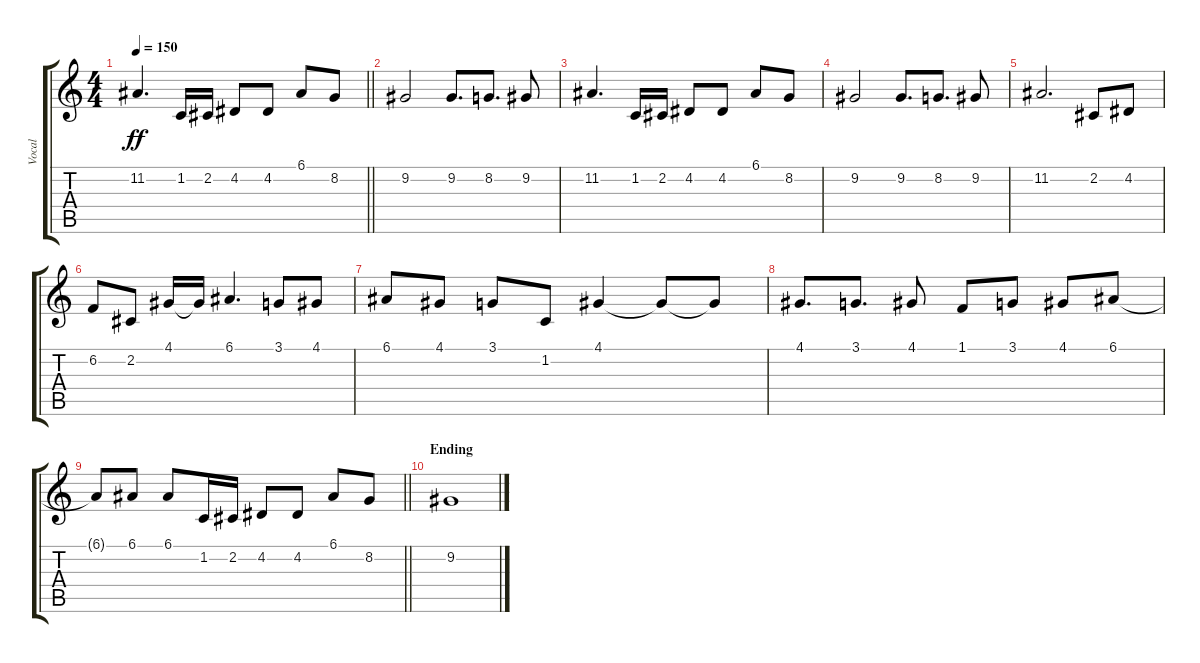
\track ("Vocal" "Vocal") {instrument synthbrass1 bank 9}
\staff {score tabs}
\tuning (E4 B3 G3 D3 A2 E2) {hide}
\ts (4 4)
\tempo 150
\clef g2
\barLineRight lightlight
\ks c
11.2.4{d dy ff} 1.2.16 2.2.16 4.2.8 4.2.8 6.1.8 8.2.8 |
9.2.2 9.2.8{d} 8.2.8{d} 9.2.8 |
11.2.4{d} 1.2.16 2.2.16 4.2.8 4.2.8 6.1.8 8.2.8 |
9.2.2 9.2.8{d} 8.2.8{d} 9.2.8 |
11.2.2{d} 2.2.8 4.2.8 |
6.2.8 2.2.8 4.1.16 4.1{t}.16 6.1.4{d} 3.1.8 4.1.8 |
6.1.8 4.1.8 3.1.8 1.2.8 4.1.4 4.1{t}.8 4.1{t}.8 |
4.1.8{d} 3.1.8{d} 4.1.8 1.1.8 3.1.8 4.1.8 6.1.8 |
\barLineRight lightlight
6.1{t}.8 6.1.8 6.1.8 1.2.16 2.2.16 4.2.8 4.2.8 6.1.8 8.2.8 |
\section ("" "Ending")
9.2.1
